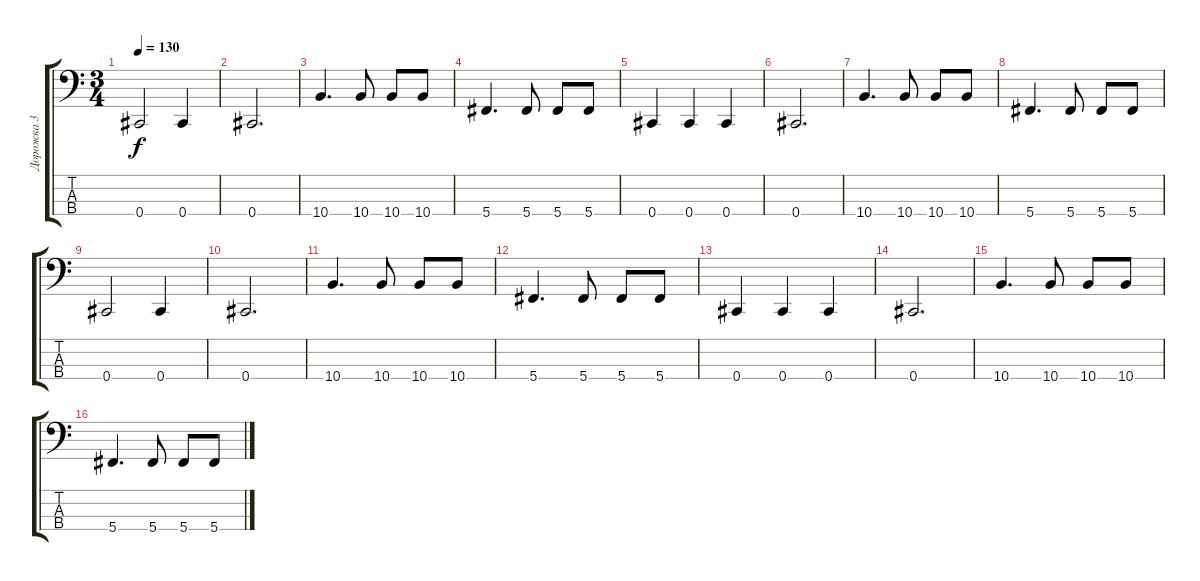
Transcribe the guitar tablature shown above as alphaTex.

\track ("Дорожка 3" "Дорожка 3") {instrument slapbass1}
\staff {score tabs}
\tuning (Gb2 Db2 Ab1 Db1) {hide}
\ts (3 4)
\tempo 130
\clef f4
\ks c
0.4.2{dy f} 0.4.4 |
0.4.2{d} |
10.4.4{d} 10.4.8 10.4.8 10.4.8 |
5.4.4{d} 5.4.8 5.4.8 5.4.8 |
0.4.4 0.4.4 0.4.4 |
0.4.2{d} |
10.4.4{d} 10.4.8 10.4.8 10.4.8 |
5.4.4{d} 5.4.8 5.4.8 5.4.8 |
0.4.2 0.4.4 |
0.4.2{d} |
10.4.4{d} 10.4.8 10.4.8 10.4.8 |
5.4.4{d} 5.4.8 5.4.8 5.4.8 |
0.4.4 0.4.4 0.4.4 |
0.4.2{d} |
10.4.4{d} 10.4.8 10.4.8 10.4.8 |
5.4.4{d} 5.4.8 5.4.8 5.4.8
